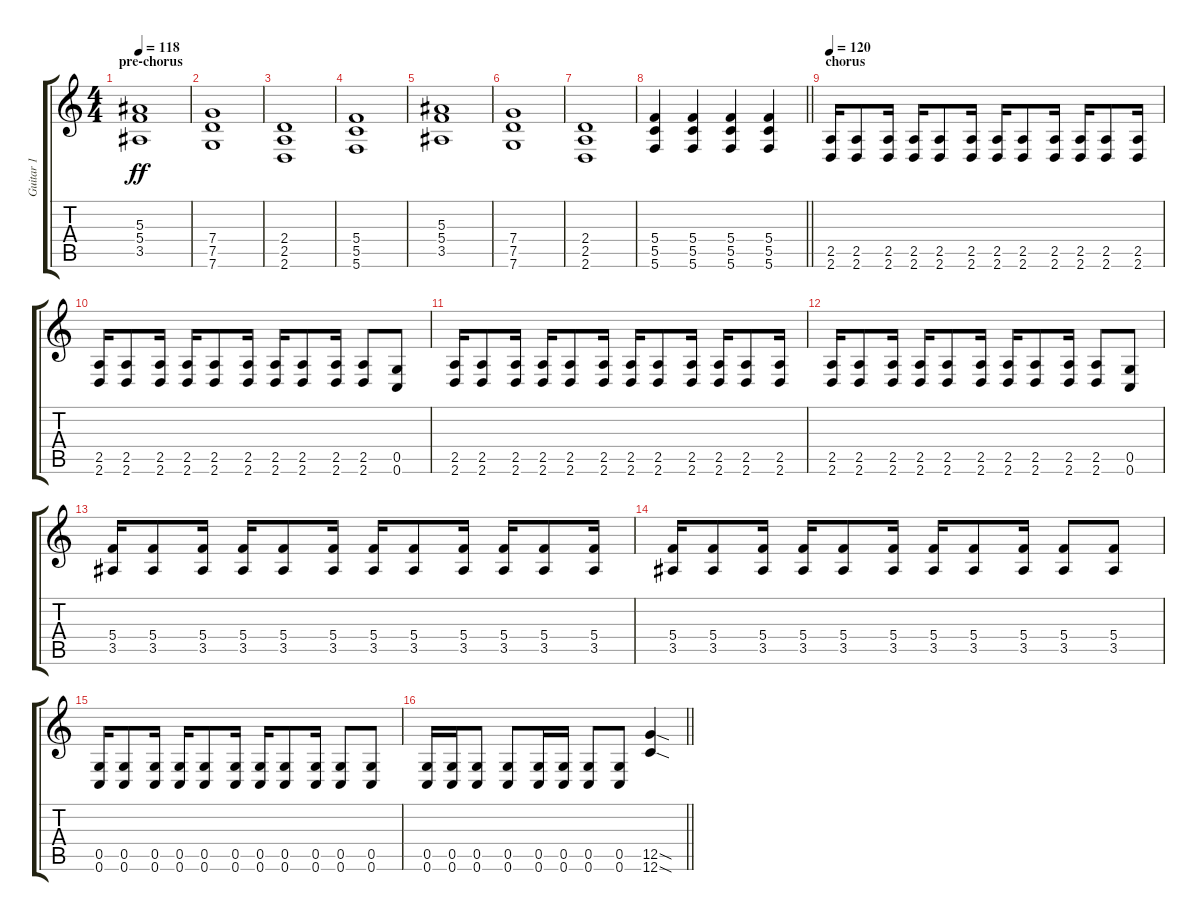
\track ("Guitar 1" "Guitar 1") {instrument distortionguitar}
\staff {score tabs}
\tuning (D4 A3 F3 C3 G2 C2) {hide}
\ts (4 4)
\section ("" "pre-chorus")
\tempo 118
\clef g2
\ks c
(5.3 5.4 3.5).1{dy ff} |
(7.4 7.5 7.6).1 |
(2.4 2.5 2.6).1 |
(5.4 5.5 5.6).1 |
(5.3 5.4 3.5).1 |
(7.4 7.5 7.6).1 |
(2.4 2.5 2.6).1 |
\barLineRight lightlight
(5.4 5.5 5.6).4 (5.4 5.5 5.6).4 (5.4 5.5 5.6).4 (5.4 5.5 5.6).4 |
\section ("" "chorus")
\tempo 120
(2.5 2.6).16 (2.5 2.6).8 (2.5 2.6).16 (2.5 2.6).16 (2.5 2.6).8 (2.5 2.6).16 (2.5 2.6).16 (2.5 2.6).8 (2.5 2.6).16 (2.5 2.6).16 (2.5 2.6).8 (2.5 2.6).16 |
(2.5 2.6).16 (2.5 2.6).8 (2.5 2.6).16 (2.5 2.6).16 (2.5 2.6).8 (2.5 2.6).16 (2.5 2.6).16 (2.5 2.6).8 (2.5 2.6).16 (2.5 2.6).8 (0.5 0.6).8 |
(2.5 2.6).16 (2.5 2.6).8 (2.5 2.6).16 (2.5 2.6).16 (2.5 2.6).8 (2.5 2.6).16 (2.5 2.6).16 (2.5 2.6).8 (2.5 2.6).16 (2.5 2.6).16 (2.5 2.6).8 (2.5 2.6).16 |
(2.5 2.6).16 (2.5 2.6).8 (2.5 2.6).16 (2.5 2.6).16 (2.5 2.6).8 (2.5 2.6).16 (2.5 2.6).16 (2.5 2.6).8 (2.5 2.6).16 (2.5 2.6).8 (0.5 0.6).8 |
(5.4 3.5).16 (5.4 3.5).8 (5.4 3.5).16 (5.4 3.5).16 (5.4 3.5).8 (5.4 3.5).16 (5.4 3.5).16 (5.4 3.5).8 (5.4 3.5).16 (5.4 3.5).16 (5.4 3.5).8 (5.4 3.5).16 |
(5.4 3.5).16 (5.4 3.5).8 (5.4 3.5).16 (5.4 3.5).16 (5.4 3.5).8 (5.4 3.5).16 (5.4 3.5).16 (5.4 3.5).8 (5.4 3.5).16 (5.4 3.5).8 (5.4 3.5).8 |
(0.5 0.6).16 (0.5 0.6).8 (0.5 0.6).16 (0.5 0.6).16 (0.5 0.6).8 (0.5 0.6).16 (0.5 0.6).16 (0.5 0.6).8 (0.5 0.6).16 (0.5 0.6).8 (0.5 0.6).8 |
\barLineRight lightlight
(0.5 0.6).16 (0.5 0.6).16 (0.5 0.6).8 (0.5 0.6).8 (0.5 0.6).16 (0.5 0.6).16 (0.5 0.6).8 (0.5 0.6).8 (12.5{sod} 12.6{sod}).4
